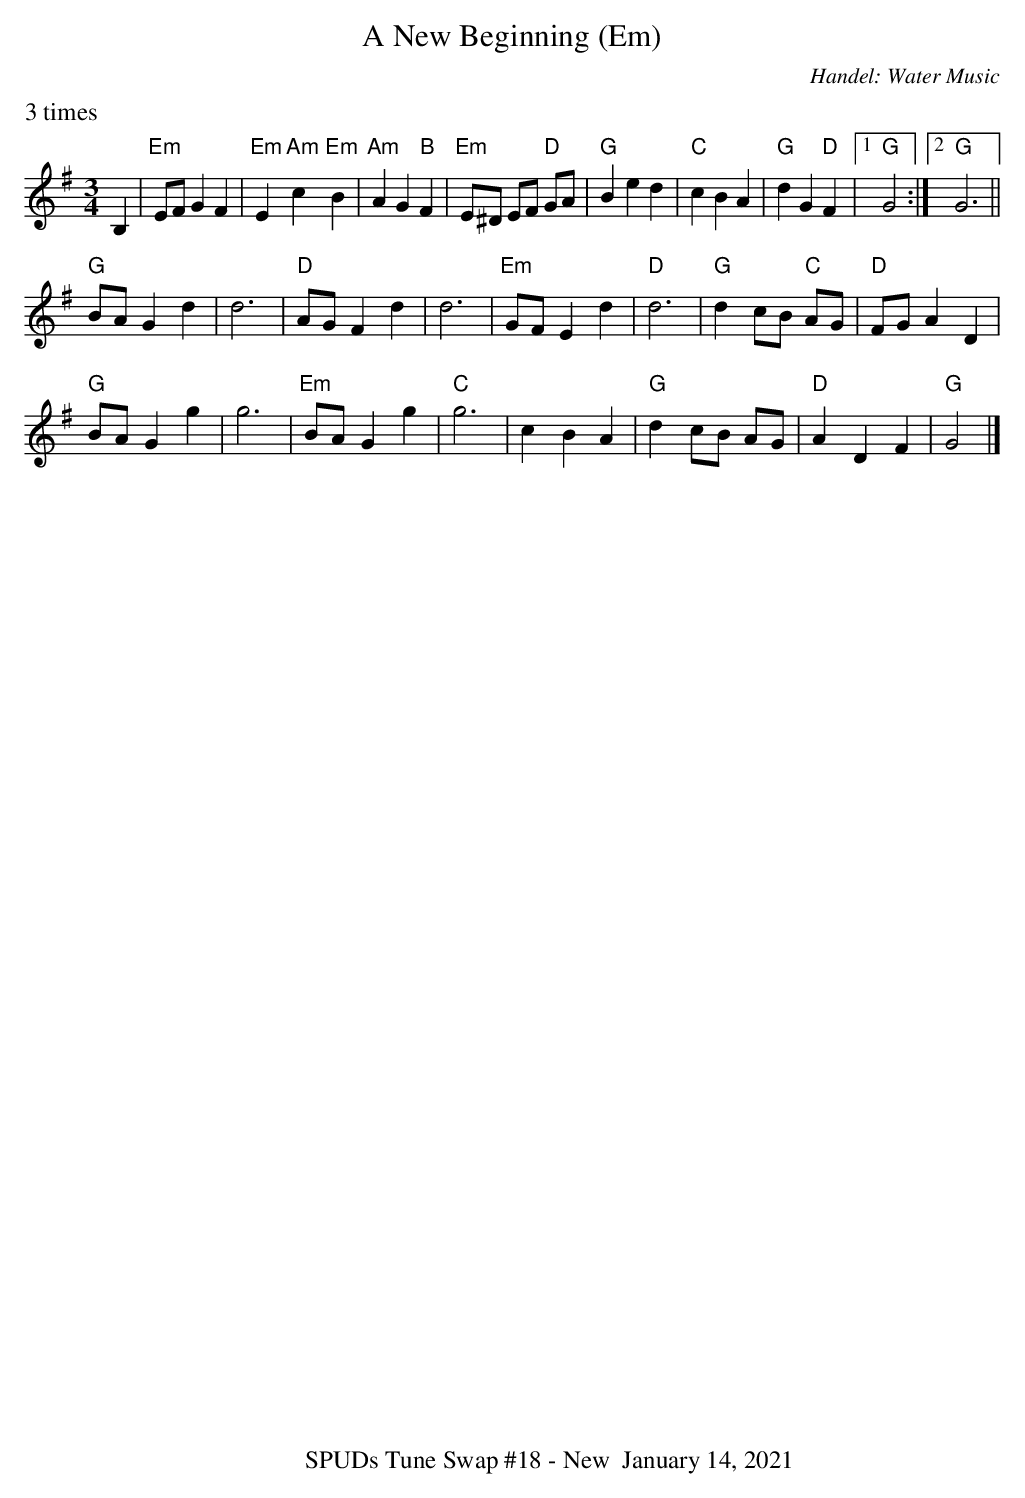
X:1
T:A New Beginning (Em)
C:Handel: Water Music
M:3/4
L:1/8
K:Em
%%text 3 times
B,2| "Em"EF G2 F2 | "Em"E2 "Am"c2 "Em"B2 | "Am"A2 G2 "B"F2 | "Em"E^D EF "D"GA |\
"G"B2 e2 d2 | "C"c2 B2 A2 | "G"d2 G2 "D"F2 |1 "G"G4 :|2"G"G6||
"G"BA G2 d2 | d6 | "D"AG F2 d2 | d6 | \
"Em"GF E2 d2 | "D"d6 | "G"d2 cB "C"AG | "D"FG A2 D2 |
"G"BA G2 g2 | g6 | "Em"BA G2 g2 | "C"g6 |\
c2 B2 A2 | "G"d2 cB AG | "D"A2 D2 F2 | "G"G4 |]
